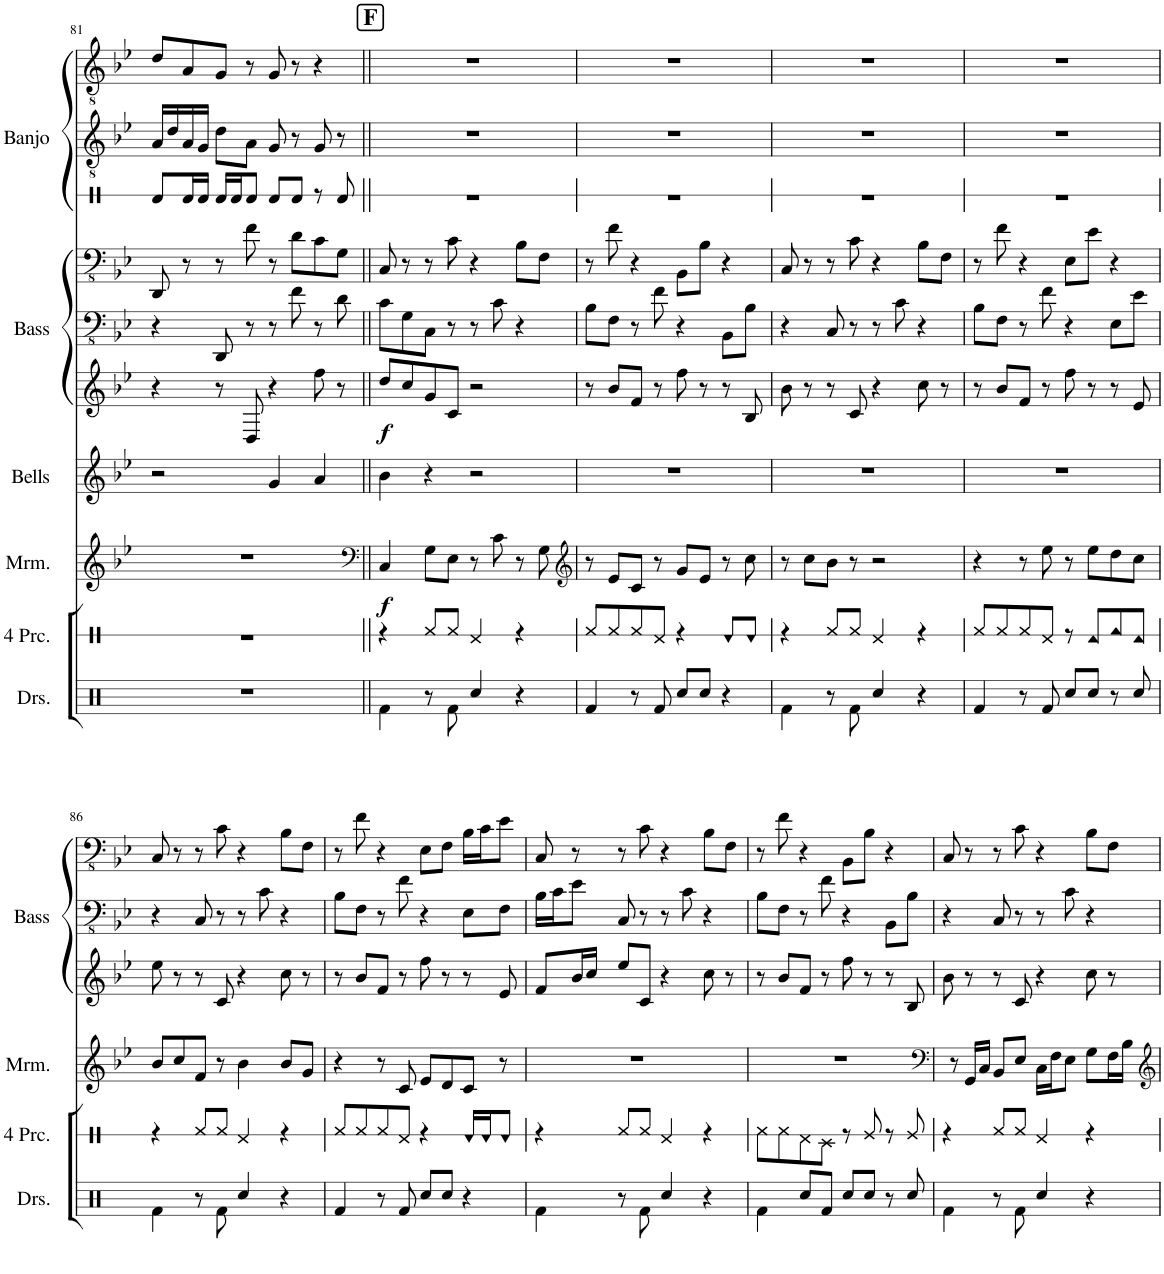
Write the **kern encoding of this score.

**kern	**dynam	**kern	**kern	**dynam	**kern	**kern	**kern	**kern
*part7	*part7	*part6	*part5	*part5	*part4	*part3	*part2	*part1
*staff7	*staff7	*staff6	*staff5	*staff5	*staff4	*staff3	*staff2	*staff1
*I"Marimba	*	*I"Tubular Bells	*I"Pitched Bongos	*	*I"Guitar 2	*I"Guitar 1	*I"Banjo 2	*I"Banjo 1
*I'Mrm.	*	*I'Bells	*	*	*	*	*I'Banjo	*
!!LO:PB:g=z
*clefG2	*	*clefG2	*clefG2	*	*clefFv4	*clefFv4	*clefGv2	*clefGv2
*k[b-e-]	*	*k[b-e-]	*k[b-e-]	*	*k[b-e-]	*k[b-e-]	*k[b-e-]	*k[b-e-]
*M4/4	*	*M4/4	*M4/4	*	*M4/4	*M4/4	*M4/4	*M4/4
=81	=81	=81	=81	=81	=81	=81	=81	=81
1r	.	2r	4r	.	4r	8DDD/	16A/LL	8d/L
.	.	.	.	.	.	.	16d/	.
.	.	.	.	.	.	8r	16A/	8A/
.	.	.	.	.	.	.	16G/JJ	.
.	.	.	8r	.	8DDD/	8r	8d\L	8G/J
.	.	.	8D/	.	8r	8F\	8A\J	8r
.	.	4g/	4r	.	8r	8r	8G/	8G/
.	.	.	.	.	8F\	8D\L	8r	8r
.	.	4a/	8ff\	.	8r	8C\	8G/	4r
.	.	.	8r	.	8D\	8GG\J	8r	.
!!LO:REH:place=s1:a:B:cj:fs=14:t=F
=82||	=82||	=82||	=82||	=82||	=82||	=82||	=82||	=82||
*clefF4	*	*	*	*	*	*	*	*
!	!LO:DY:b	!	!	!LO:DY:b	!	!	!	!
4C/	f	4b-\	8dd/L	f	8C\L	8CC/	1r	1r
.	.	.	8cc/	.	8GG\	8r	.	.
8G\L	.	4r	8g/	.	8CC\J	8r	.	.
8E-\J	.	.	8c/J	.	8r	8C\	.	.
8r	.	2r	2r	.	8r	4r	.	.
8c\	.	.	.	.	8C\	.	.	.
8r	.	.	.	.	4r	8BB-\L	.	.
8G\	.	.	.	.	.	8FF\J	.	.
=83	=83	=83	=83	=83	=83	=83	=83	=83
*clefG2	*	*	*	*	*	*	*	*
8r	.	1r	8r	.	8BB-\L	8r	1r	1r
8e-/L	.	.	8b-/L	.	8FF\J	8F\	.	.
8c/J	.	.	8f/J	.	8r	4r	.	.
8r	.	.	8r	.	8F\	.	.	.
8g/L	.	.	8ff\	.	4r	8BBB-\L	.	.
8e-/J	.	.	8r	.	.	8BB-\J	.	.
8r	.	.	8r	.	8BBB-\L	4r	.	.
8cc\	.	.	8B-/	.	8BB-\J	.	.	.
=84	=84	=84	=84	=84	=84	=84	=84	=84
8r	.	1r	8b-\	.	4r	8CC/	1r	1r
8cc\L	.	.	8r	.	.	8r	.	.
8b-\J	.	.	8r	.	8CC/	8r	.	.
8r	.	.	8c/	.	8r	8C\	.	.
2r	.	.	4r	.	8r	4r	.	.
.	.	.	.	.	8C\	.	.	.
.	.	.	8cc\	.	4r	8BB-\L	.	.
.	.	.	8r	.	.	8FF\J	.	.
=85	=85	=85	=85	=85	=85	=85	=85	=85
4r	.	1r	8r	.	8BB-\L	8r	1r	1r
.	.	.	8b-/L	.	8FF\J	8F\	.	.
8r	.	.	8f/J	.	8r	4r	.	.
8ee-\	.	.	8r	.	8F\	.	.	.
8r	.	.	8ff\	.	4r	8EE-\L	.	.
8ee-\L	.	.	8r	.	.	8E-\J	.	.
8dd\	.	.	8r	.	8EE-\L	4r	.	.
8cc\J	.	.	8e-/	.	8E-\J	.	.	.
!!LO:LB:g=z
=86	=86	=86	=86	=86	=86	=86	=86	=86
8b-/L	.	1r	8ee-\	.	4r	8CC/	1r	1r
8cc/	.	.	8r	.	.	8r	.	.
8f/J	.	.	8r	.	8CC/	8r	.	.
8r	.	.	8c/	.	8r	8C\	.	.
4b-\	.	.	4r	.	8r	4r	.	.
.	.	.	.	.	8C\	.	.	.
8b-/L	.	.	8cc\	.	4r	8BB-\L	.	.
8g/J	.	.	8r	.	.	8FF\J	.	.
=87	=87	=87	=87	=87	=87	=87	=87	=87
4r	.	1r	8r	.	8BB-\L	8r	1r	1r
.	.	.	8b-/L	.	8FF\J	8F\	.	.
8r	.	.	8f/J	.	8r	4r	.	.
8c/	.	.	8r	.	8F\	.	.	.
8e-/L	.	.	8ff\	.	4r	8EE-\L	.	.
8d/	.	.	8r	.	.	8FF\J	.	.
8c/J	.	.	8r	.	8EE-\L	16BB-\LL	.	.
.	.	.	.	.	.	16C\J	.	.
8r	.	.	8e-/	.	8FF\J	8E-\J	.	.
=88	=88	=88	=88	=88	=88	=88	=88	=88
1r	.	1r	8f/L	.	16BB-\LL	8CC/	1r	1r
.	.	.	.	.	16C\J	.	.	.
.	.	.	16b-/L	.	8E-\J	8r	.	.
.	.	.	16cc/JJ	.	.	.	.	.
.	.	.	8ee-/L	.	8CC/	8r	.	.
.	.	.	8c/J	.	8r	8C\	.	.
.	.	.	4r	.	8r	4r	.	.
.	.	.	.	.	8C\	.	.	.
.	.	.	8cc\	.	4r	8BB-\L	.	.
.	.	.	8r	.	.	8FF\J	.	.
=89	=89	=89	=89	=89	=89	=89	=89	=89
1r	.	1r	8r	.	8BB-\L	8r	1r	1r
.	.	.	8b-/L	.	8FF\J	8F\	.	.
.	.	.	8f/J	.	8r	4r	.	.
.	.	.	8r	.	8F\	.	.	.
.	.	.	8ff\	.	4r	8BBB-\L	.	.
.	.	.	8r	.	.	8BB-\J	.	.
.	.	.	8r	.	8BBB-\L	4r	.	.
.	.	.	8B-/	.	8BB-\J	.	.	.
=90	=90	=90	=90	=90	=90	=90	=90	=90
*clefF4	*	*	*	*	*	*	*	*
8r	.	1r	8b-\	.	4r	8CC/	1r	1r
16GG/LL	.	.	8r	.	.	8r	.	.
16C/JJ	.	.	.	.	.	.	.	.
8BB-/L	.	.	8r	.	8CC/	8r	.	.
8E-/J	.	.	8c/	.	8r	8C\	.	.
16C\LL	.	.	4r	.	8r	4r	.	.
16F\J	.	.	.	.	.	.	.	.
8E-\J	.	.	.	.	8C\	.	.	.
8G\L	.	.	8cc\	.	4r	8BB-\L	.	.
16F\L	.	.	8r	.	.	8FF\J	.	.
16B-\JJ	.	.	.	.	.	.	.	.
=	=	=	=	=	=	=	=	=
*-	*-	*-	*-	*-	*-	*-	*-	*-
